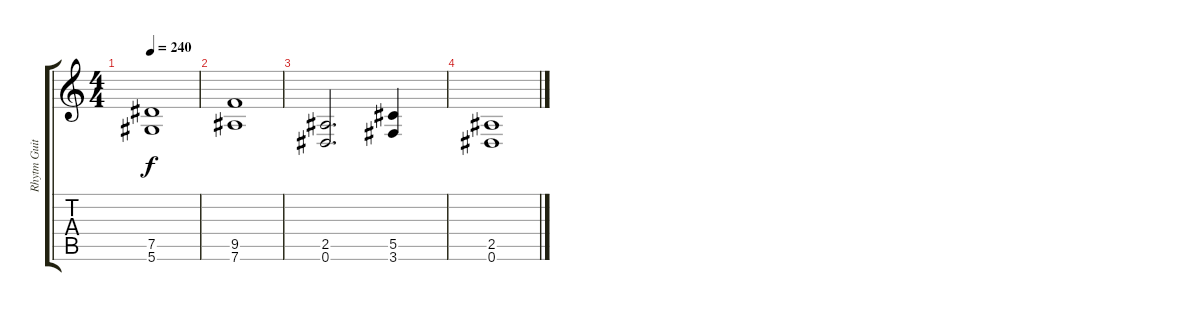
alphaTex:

\track ("Rhytm Guitar 2" "Rhytm Guit") {instrument distortionguitar}
\staff {score tabs}
\tuning (Eb4 Bb3 Gb3 Db3 Ab2 Eb2) {hide}
\ts (4 4)
\tempo 240
\clef g2
\ks c
(7.5 5.6).1{dy f} |
(9.5 7.6).1 |
(2.5 0.6).2{d} (5.5 3.6).4 |
(2.5 0.6).1
